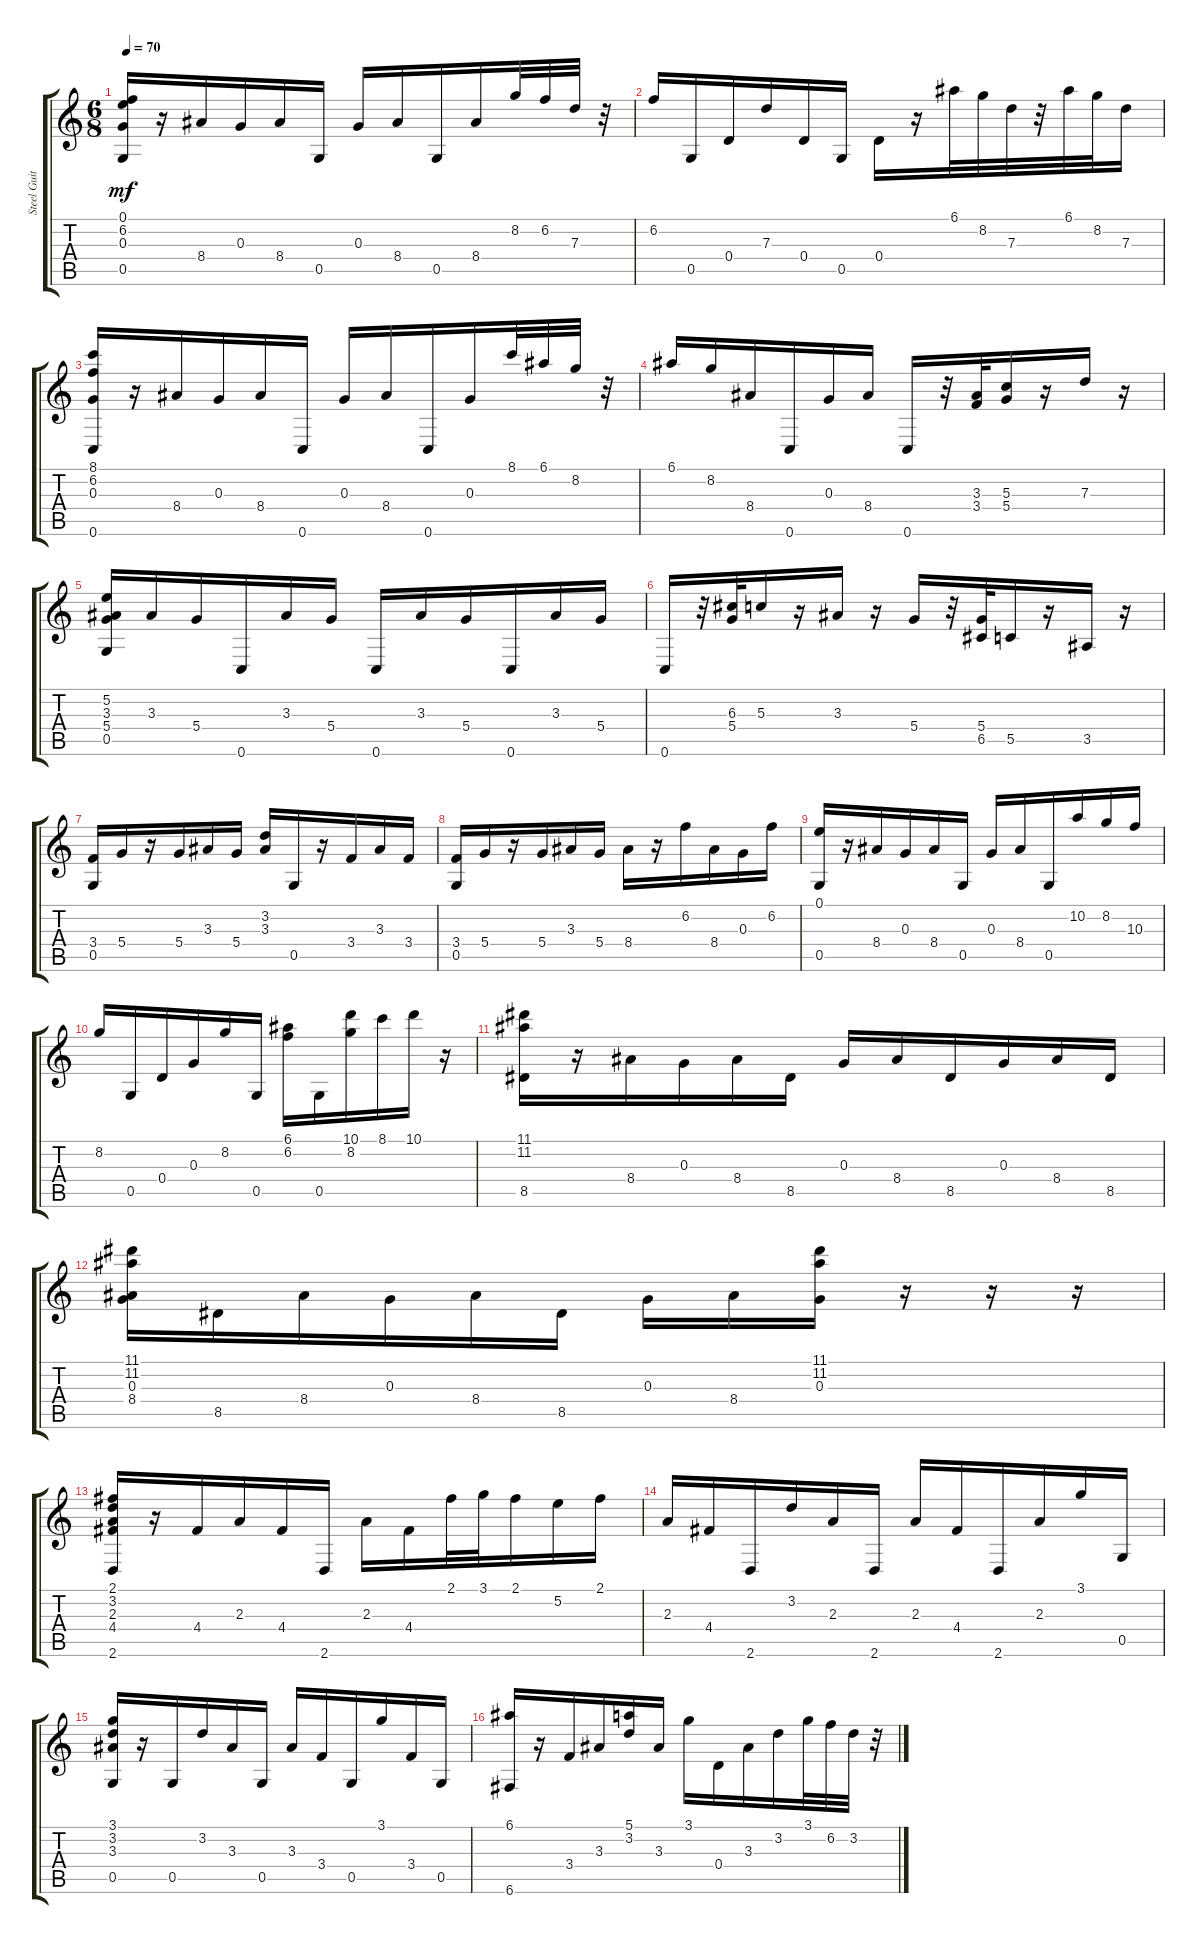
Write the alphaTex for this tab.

\track ("Steel Guitar" "Steel Guit") {instrument acousticguitarsteel}
\staff {score tabs}
\tuning (E4 B3 G3 D3 G2 C2) {hide}
\ts (6 8)
\tempo 70
\clef g2
\ks c
(0.1 6.2 0.3 0.5).16{dy mf} r.16 8.4.16 0.3.16 8.4.16 0.5.16 0.3.16 8.4.16 0.5.16 8.4.16 8.2.32 6.2.32 7.3.32 r.32 |
6.2.16 0.5.16 0.4.16 7.3.16 0.4.16 0.5.16 0.4.16 r.16 6.1.32 8.2.32 7.3.32 r.32 6.1.32 8.2.32 7.3.16 |
(8.1 6.2 0.3 0.6).16 r.16 8.4.16 0.3.16 8.4.16 0.6.16 0.3.16 8.4.16 0.6.16 0.3.16 8.1.32 6.1.32 8.2.32 r.32 |
6.1.16 8.2.16 8.4.16 0.6.16 0.3.16 8.4.16 0.6.16 r.32 (3.3 3.4).32 (5.3 5.4).16 r.16 7.3.16 r.16 |
(5.2 3.3 5.4 0.5).16 3.3.16 5.4.16 0.6.16 3.3.16 5.4.16 0.6.16 3.3.16 5.4.16 0.6.16 3.3.16 5.4.16 |
0.6.16 r.32 (6.3 5.4).32 5.3.16 r.16 3.3.16 r.16 5.4.16 r.32 (5.4 6.5).32 5.5.16 r.16 3.5.16 r.16 |
(3.4 0.5).16 5.4.16 r.16 5.4.16 3.3.16 5.4.16 (3.2 3.3).16 0.5.16 r.16 3.4.16 3.3.16 3.4.16 |
(3.4 0.5).16 5.4.16 r.16 5.4.16 3.3.16 5.4.16 8.4.16 r.16 6.2.16 8.4.16 0.3.16 6.2.16 |
(0.1 0.5).16 r.16 8.4.16 0.3.16 8.4.16 0.5.16 0.3.16 8.4.16 0.5.16 10.2.16 8.2.16 10.3.16 |
8.2.16 0.5.16 0.4.16 0.3.16 8.2.16 0.5.16 (6.1 6.2).16 0.5.16 (10.1 8.2).16 8.1.16 10.1.16 r.16 |
(11.1 11.2 8.5).16 r.16 8.4.16 0.3.16 8.4.16 8.5.16 0.3.16 8.4.16 8.5.16 0.3.16 8.4.16 8.5.16 |
(11.1 11.2 0.3 8.4).16 8.5.16 8.4.16 0.3.16 8.4.16 8.5.16 0.3.16 8.4.16 (11.1 11.2 0.3).16 r.16 r.16 r.16 |
(2.1 3.2 2.3 4.4 2.6).16 r.16 4.4.16 2.3.16 4.4.16 2.6.16 2.3.16 4.4.16 2.1.32 3.1.32 2.1.16 5.2.16 2.1.16 |
2.3.16 4.4.16 2.6.16 3.2.16 2.3.16 2.6.16 2.3.16 4.4.16 2.6.16 2.3.16 3.1.16 0.5.16 |
(3.1 3.2 3.3 0.5).16 r.16 0.5.16 3.2.16 3.3.16 0.5.16 3.3.16 3.4.16 0.5.16 3.1.16 3.4.16 0.5.16 |
(6.1 6.6).16 r.16 3.4.16 3.3.16 (5.1 3.2).16 3.3.16 3.1.16 0.4.16 3.3.16 3.2.16 3.1.32 6.2.32 3.2.32 r.32
